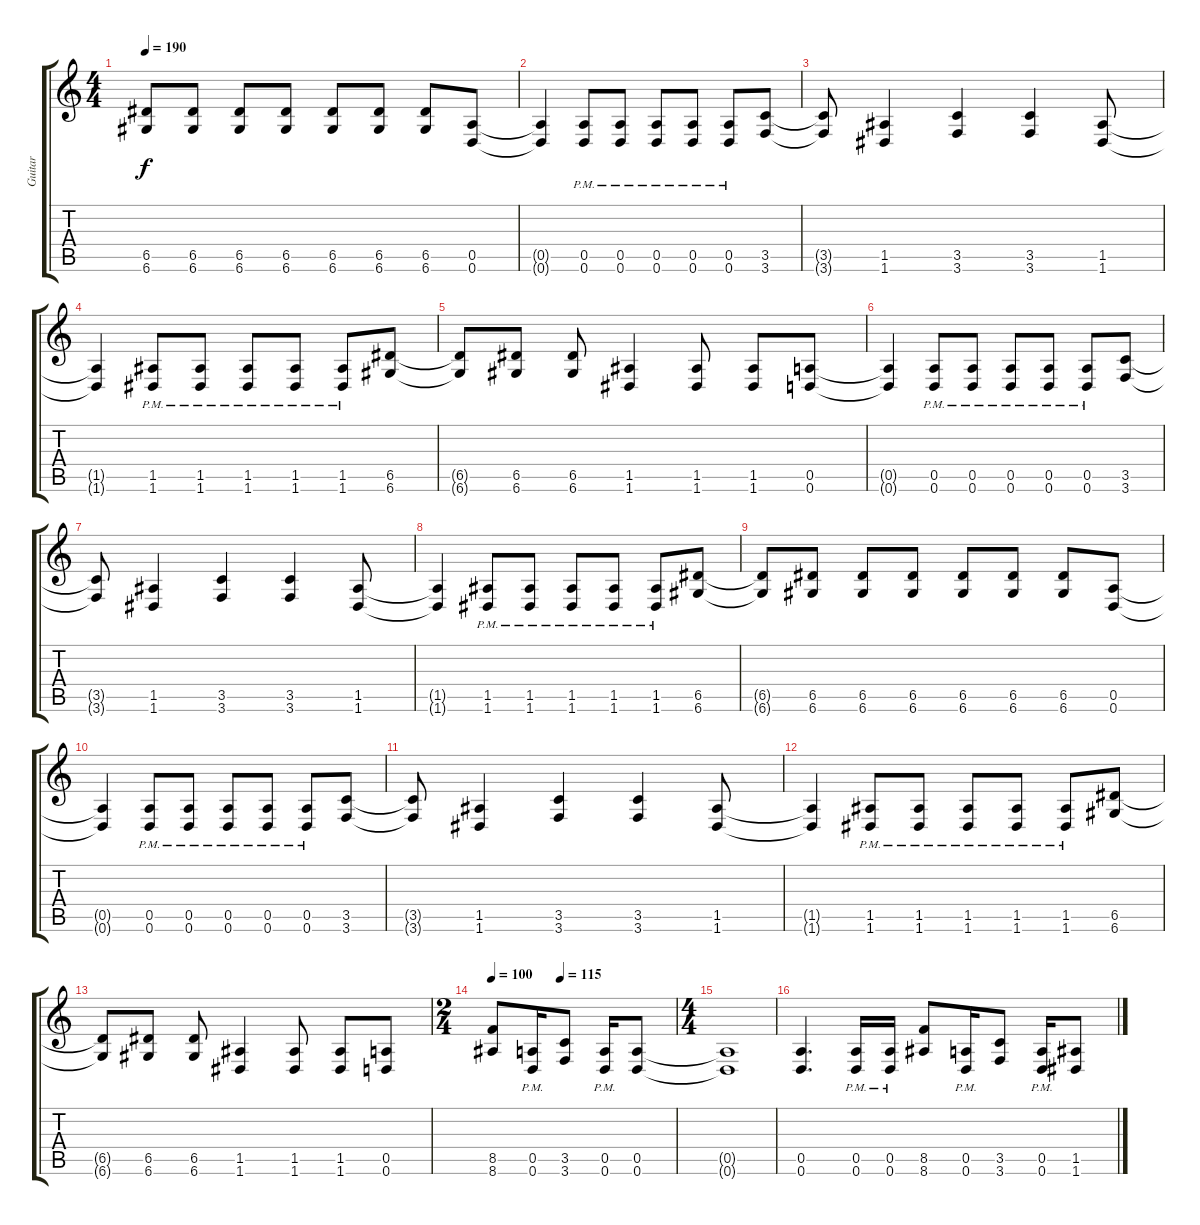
\track ("Guitar" "Guitar") {instrument distortionguitar}
\staff {score tabs}
\tuning (E4 B3 G3 D3 A2 D2) {hide}
\ts (4 4)
\tempo 190
\clef g2
\ks c
(6.5{t} 6.6{t}).8{dy f} (6.5 6.6).8 (6.5 6.6).8 (6.5 6.6).8 (6.5 6.6).8 (6.5 6.6).8 (6.5 6.6).8 (0.5 0.6).8 |
(0.5{t} 0.6{t}).4 (0.5{pm} 0.6{pm}).8 (0.5{pm} 0.6{pm}).8 (0.5{pm} 0.6{pm}).8 (0.5{pm} 0.6{pm}).8 (0.5{pm} 0.6{pm}).8 (3.5 3.6).8 |
(3.5{t} 3.6{t}).8 (1.5 1.6).4 (3.5 3.6).4 (3.5 3.6).4 (1.5 1.6).8 |
(1.5{t} 1.6{t}).4 (1.5{pm} 1.6{pm}).8 (1.5{pm} 1.6{pm}).8 (1.5{pm} 1.6{pm}).8 (1.5{pm} 1.6{pm}).8 (1.5{pm} 1.6{pm}).8 (6.5 6.6).8 |
(6.5{t} 6.6{t}).8 (6.5 6.6).8 (6.5 6.6).8 (1.5 1.6).4 (1.5 1.6).8 (1.5 1.6).8 (0.5 0.6).8 |
(0.5{t} 0.6{t}).4 (0.5{pm} 0.6{pm}).8 (0.5{pm} 0.6{pm}).8 (0.5{pm} 0.6{pm}).8 (0.5{pm} 0.6{pm}).8 (0.5{pm} 0.6{pm}).8 (3.5 3.6).8 |
(3.5{t} 3.6{t}).8 (1.5 1.6).4 (3.5 3.6).4 (3.5 3.6).4 (1.5 1.6).8 |
(1.5{t} 1.6{t}).4 (1.5{pm} 1.6{pm}).8 (1.5{pm} 1.6{pm}).8 (1.5{pm} 1.6{pm}).8 (1.5{pm} 1.6{pm}).8 (1.5{pm} 1.6{pm}).8 (6.5 6.6).8 |
(6.5{t} 6.6{t}).8 (6.5 6.6).8 (6.5 6.6).8 (6.5 6.6).8 (6.5 6.6).8 (6.5 6.6).8 (6.5 6.6).8 (0.5 0.6).8 |
(0.5{t} 0.6{t}).4 (0.5{pm} 0.6{pm}).8 (0.5{pm} 0.6{pm}).8 (0.5{pm} 0.6{pm}).8 (0.5{pm} 0.6{pm}).8 (0.5{pm} 0.6{pm}).8 (3.5 3.6).8 |
(3.5{t} 3.6{t}).8 (1.5 1.6).4 (3.5 3.6).4 (3.5 3.6).4 (1.5 1.6).8 |
(1.5{t} 1.6{t}).4 (1.5{pm} 1.6{pm}).8 (1.5{pm} 1.6{pm}).8 (1.5{pm} 1.6{pm}).8 (1.5{pm} 1.6{pm}).8 (1.5{pm} 1.6{pm}).8 (6.5 6.6).8 |
(6.5{t} 6.6{t}).8 (6.5 6.6).8 (6.5 6.6).8 (1.5 1.6).4 (1.5 1.6).8 (1.5 1.6).8 (0.5 0.6).8 |
\ts (2 4)
\tempo 100
\tempo (115 0.375)
(8.5 8.6).8 (0.5{pm} 0.6{pm}).16 (3.5 3.6).8 (0.5{pm} 0.6{pm}).16 (0.5 0.6).8 |
\ts (4 4)
(0.5{t} 0.6{t}).1 |
(0.5 0.6).4{d} (0.5{pm} 0.6{pm}).16 (0.5{pm} 0.6{pm}).16 (8.5 8.6).8 (0.5{pm} 0.6{pm}).16 (3.5 3.6).8 (0.5{pm} 0.6{pm}).16 (1.5 1.6).8
